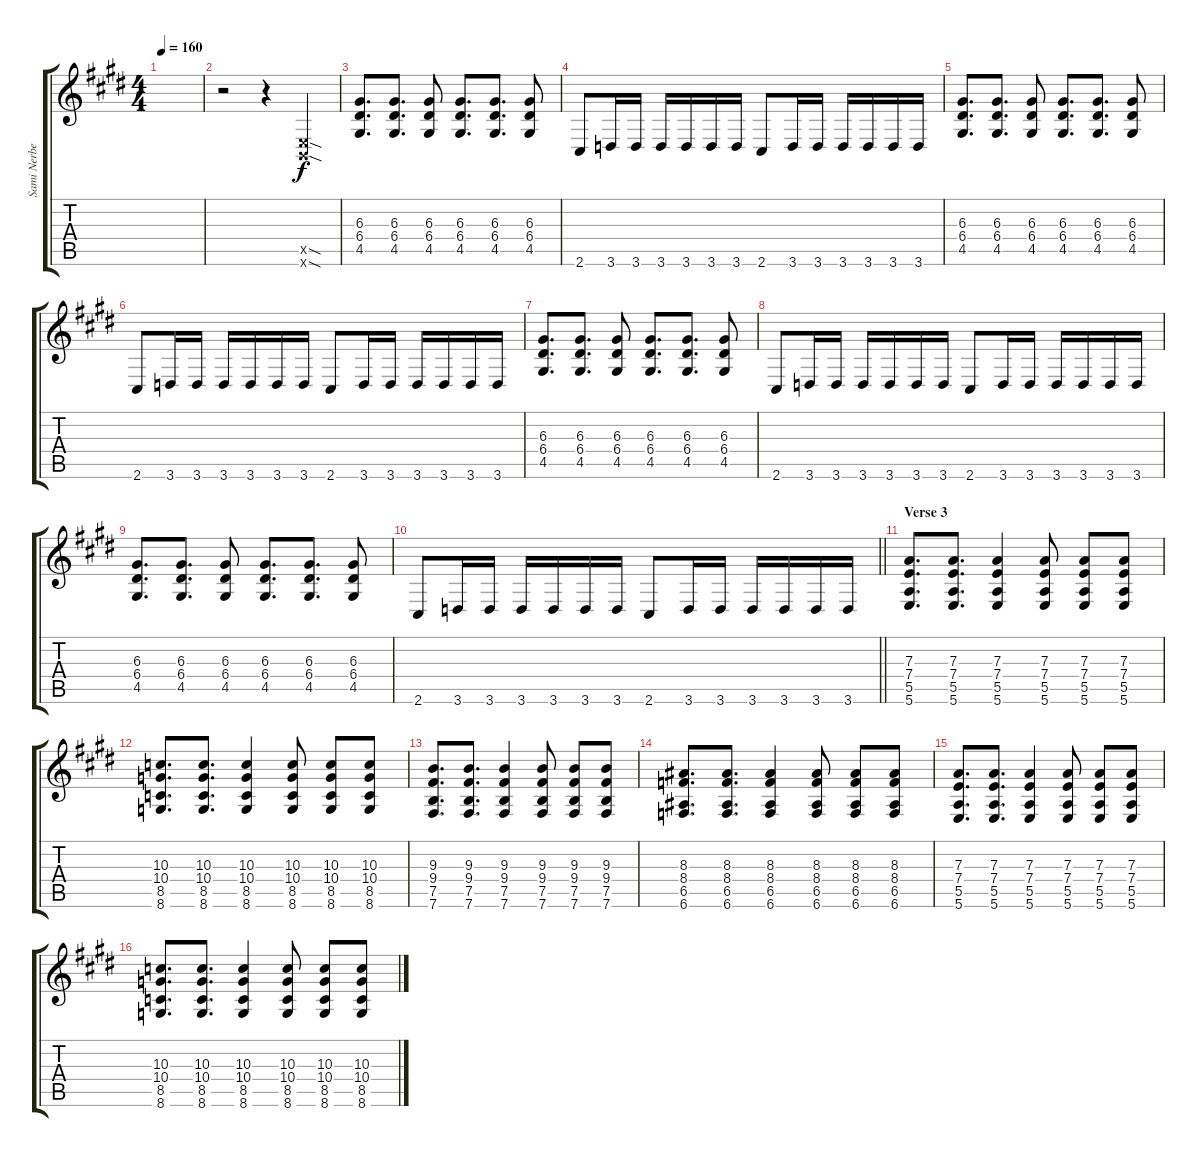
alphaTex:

\track ("Sami Nerberg" "Sami Nerbe") {instrument distortionguitar}
\staff {score tabs}
\tuning (B3 Gb3 D3 A2 E2 B1) {hide}
\ts (4 4)
\tempo 160
\clef g2
\ks e
|
r.2 r.4 (0.5{sod x} 0.6{sod x}).4 |
(6.3 6.4 4.5).8{d} (6.3 6.4 4.5).8{d} (6.3 6.4 4.5).8 (6.3 6.4 4.5).8{d} (6.3 6.4 4.5).8{d} (6.3 6.4 4.5).8 |
2.6.8 3.6.16 3.6.16 3.6.16 3.6.16 3.6.16 3.6.16 2.6.8 3.6.16 3.6.16 3.6.16 3.6.16 3.6.16 3.6.16 |
(6.3 6.4 4.5).8{d} (6.3 6.4 4.5).8{d} (6.3 6.4 4.5).8 (6.3 6.4 4.5).8{d} (6.3 6.4 4.5).8{d} (6.3 6.4 4.5).8 |
2.6.8 3.6.16 3.6.16 3.6.16 3.6.16 3.6.16 3.6.16 2.6.8 3.6.16 3.6.16 3.6.16 3.6.16 3.6.16 3.6.16 |
(6.3 6.4 4.5).8{d} (6.3 6.4 4.5).8{d} (6.3 6.4 4.5).8 (6.3 6.4 4.5).8{d} (6.3 6.4 4.5).8{d} (6.3 6.4 4.5).8 |
2.6.8 3.6.16 3.6.16 3.6.16 3.6.16 3.6.16 3.6.16 2.6.8 3.6.16 3.6.16 3.6.16 3.6.16 3.6.16 3.6.16 |
(6.3 6.4 4.5).8{d} (6.3 6.4 4.5).8{d} (6.3 6.4 4.5).8 (6.3 6.4 4.5).8{d} (6.3 6.4 4.5).8{d} (6.3 6.4 4.5).8 |
\barLineRight lightlight
2.6.8 3.6.16 3.6.16 3.6.16 3.6.16 3.6.16 3.6.16 2.6.8 3.6.16 3.6.16 3.6.16 3.6.16 3.6.16 3.6.16 |
\section ("" "Verse 3")
(7.3 7.4 5.5 5.6).8{d} (7.3 7.4 5.5 5.6).8{d} (7.3 7.4 5.5 5.6).4 (7.3 7.4 5.5 5.6).8 (7.3 7.4 5.5 5.6).8 (7.3 7.4 5.5 5.6).8 |
(10.3 10.4 8.5 8.6).8{d} (10.3 10.4 8.5 8.6).8{d} (10.3 10.4 8.5 8.6).4 (10.3 10.4 8.5 8.6).8 (10.3 10.4 8.5 8.6).8 (10.3 10.4 8.5 8.6).8 |
(9.3 9.4 7.5 7.6).8{d} (9.3 9.4 7.5 7.6).8{d} (9.3 9.4 7.5 7.6).4 (9.3 9.4 7.5 7.6).8 (9.3 9.4 7.5 7.6).8 (9.3 9.4 7.5 7.6).8 |
(8.3 8.4 6.5 6.6).8{d} (8.3 8.4 6.5 6.6).8{d} (8.3 8.4 6.5 6.6).4 (8.3 8.4 6.5 6.6).8 (8.3 8.4 6.5 6.6).8 (8.3 8.4 6.5 6.6).8 |
(7.3 7.4 5.5 5.6).8{d} (7.3 7.4 5.5 5.6).8{d} (7.3 7.4 5.5 5.6).4 (7.3 7.4 5.5 5.6).8 (7.3 7.4 5.5 5.6).8 (7.3 7.4 5.5 5.6).8 |
(10.3 10.4 8.5 8.6).8{d} (10.3 10.4 8.5 8.6).8{d} (10.3 10.4 8.5 8.6).4 (10.3 10.4 8.5 8.6).8 (10.3 10.4 8.5 8.6).8 (10.3 10.4 8.5 8.6).8
